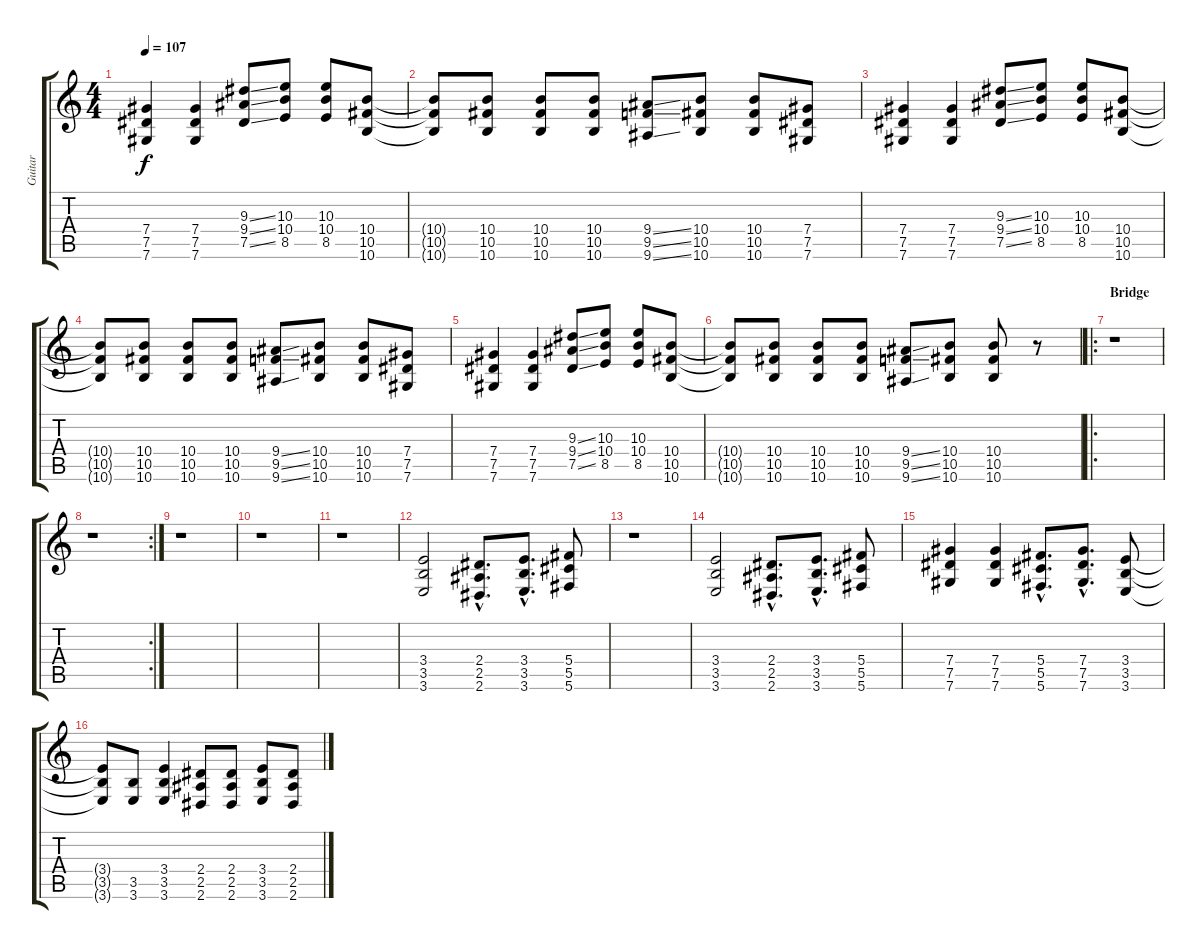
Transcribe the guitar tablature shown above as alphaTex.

\track ("Guitar" "Guitar") {instrument distortionguitar}
\staff {score tabs}
\tuning (Eb4 Bb3 Gb3 Db3 Ab2 Db2) {hide}
\ts (4 4)
\tempo 107
\clef g2
\ks c
(7.4 7.5 7.6).4{dy f} (7.4 7.5 7.6).4 (9.3{ss} 9.4{ss} 7.5{ss}).8 (10.3 10.4 8.5).8 (10.3 10.4 8.5).8 (10.4 10.5 10.6).8 |
(10.4{t} 10.5{t} 10.6{t}).8 (10.4 10.5 10.6).8 (10.4 10.5 10.6).8 (10.4 10.5 10.6).8 (9.4{ss} 9.5{ss} 9.6{ss}).8 (10.4 10.5 10.6).8 (10.4 10.5 10.6).8 (7.4 7.5 7.6).8 |
(7.4 7.5 7.6).4 (7.4 7.5 7.6).4 (9.3{ss} 9.4{ss} 7.5{ss}).8 (10.3 10.4 8.5).8 (10.3 10.4 8.5).8 (10.4 10.5 10.6).8 |
(10.4{t} 10.5{t} 10.6{t}).8 (10.4 10.5 10.6).8 (10.4 10.5 10.6).8 (10.4 10.5 10.6).8 (9.4{ss} 9.5{ss} 9.6{ss}).8 (10.4 10.5 10.6).8 (10.4 10.5 10.6).8 (7.4 7.5 7.6).8 |
(7.4 7.5 7.6).4 (7.4 7.5 7.6).4 (9.3{ss} 9.4{ss} 7.5{ss}).8 (10.3 10.4 8.5).8 (10.3 10.4 8.5).8 (10.4 10.5 10.6).8 |
(10.4{t} 10.5{t} 10.6{t}).8 (10.4 10.5 10.6).8 (10.4 10.5 10.6).8 (10.4 10.5 10.6).8 (9.4{ss} 9.5{ss} 9.6{ss}).8 (10.4 10.5 10.6).8 (10.4 10.5 10.6).8 r.8 |
\ro
\section ("" "Bridge")
r.1 |
\rc 2
r.1 |
r.1 |
r.1 |
r.1 |
(3.4 3.5 3.6).2 (2.4{hac} 2.5{hac} 2.6{hac}).8{d} (3.4{hac} 3.5{hac} 3.6{hac}).8{d} (5.4 5.5 5.6).8 |
r.1 |
(3.4 3.5 3.6).2 (2.4{hac} 2.5{hac} 2.6{hac}).8{d} (3.4{hac} 3.5{hac} 3.6{hac}).8{d} (5.4 5.5 5.6).8 |
(7.4 7.5 7.6).4 (7.4 7.5 7.6).4 (5.4{hac} 5.5{hac} 5.6{hac}).8{d} (7.4{hac} 7.5{hac} 7.6{hac}).8{d} (3.4 3.5 3.6).8 |
(3.4{t} 3.5{t} 3.6{t}).8 (3.5 3.6).8 (3.4 3.5 3.6).4 (2.4 2.5 2.6).8 (2.4 2.5 2.6).8 (3.4 3.5 3.6).8 (2.4 2.5 2.6).8
